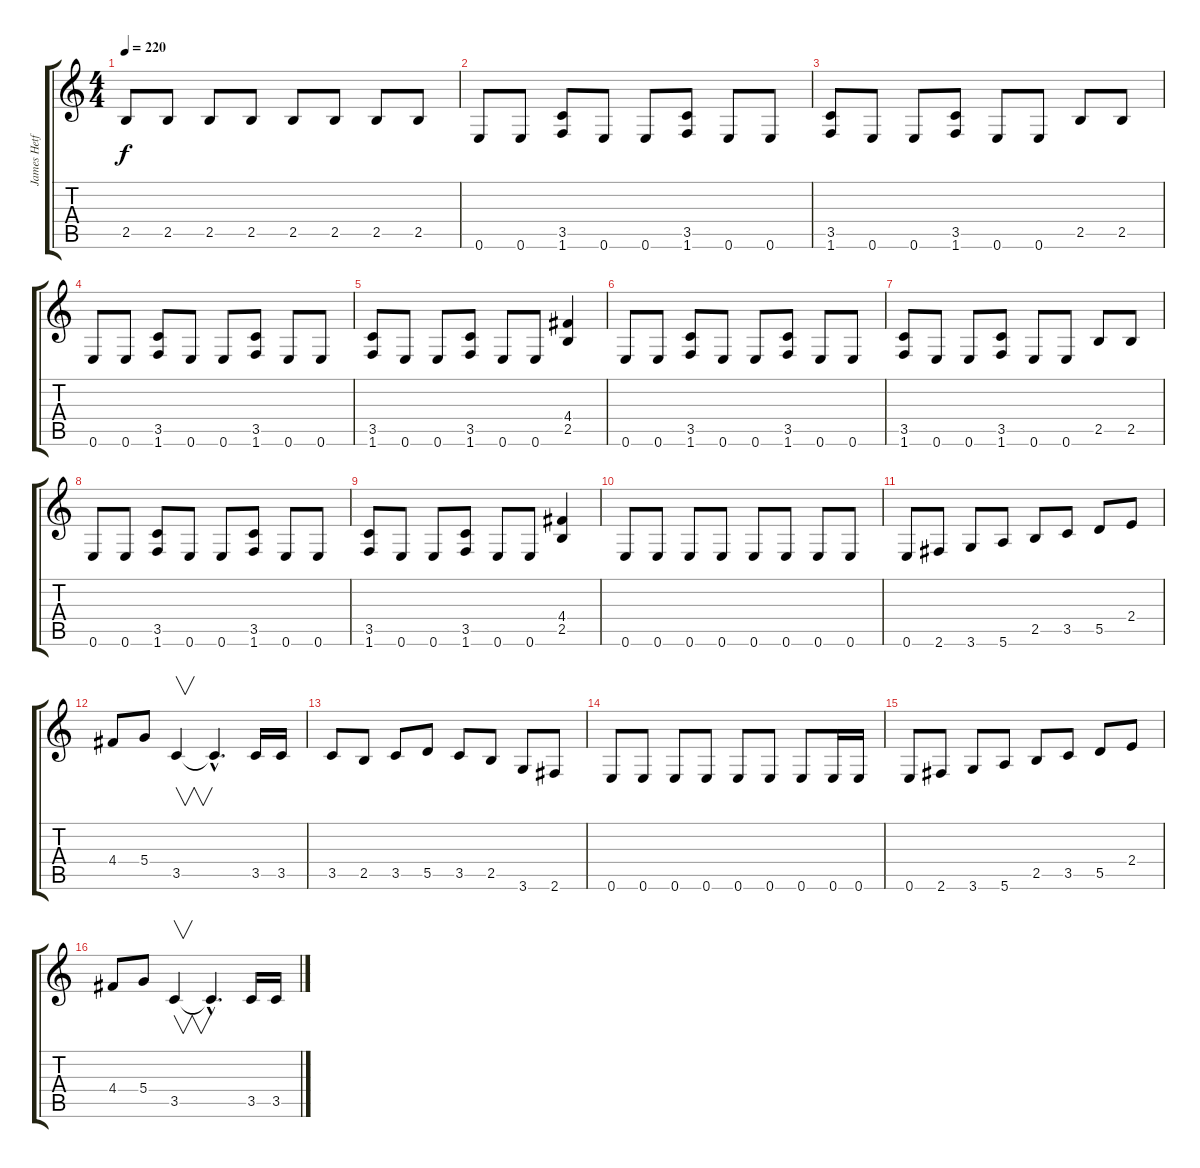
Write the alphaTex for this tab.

\track ("James Hetfield Distortion" "James Hetf") {instrument distortionguitar}
\staff {score tabs}
\tuning (E4 B3 G3 D3 A2 E2) {hide}
\ts (4 4)
\tempo 220
\clef g2
\ks c
2.5.8{dy f} 2.5.8 2.5.8 2.5.8 2.5.8 2.5.8 2.5.8 2.5.8 |
0.6.8{volume 14} 0.6.8 (3.5 1.6).8 0.6.8 0.6.8 (3.5 1.6).8 0.6.8 0.6.8 |
(3.5 1.6).8 0.6.8 0.6.8 (3.5 1.6).8 0.6.8 0.6.8 2.5.8 2.5.8 |
0.6.8 0.6.8 (3.5 1.6).8 0.6.8 0.6.8 (3.5 1.6).8 0.6.8 0.6.8 |
(3.5 1.6).8 0.6.8 0.6.8 (3.5 1.6).8 0.6.8 0.6.8 (4.4 2.5).4 |
0.6.8 0.6.8 (3.5 1.6).8 0.6.8 0.6.8 (3.5 1.6).8 0.6.8 0.6.8 |
(3.5 1.6).8 0.6.8 0.6.8 (3.5 1.6).8 0.6.8 0.6.8 2.5.8 2.5.8 |
0.6.8 0.6.8 (3.5 1.6).8 0.6.8 0.6.8 (3.5 1.6).8 0.6.8 0.6.8 |
(3.5 1.6).8 0.6.8 0.6.8 (3.5 1.6).8 0.6.8 0.6.8 (4.4 2.5).4 |
0.6.8 0.6.8 0.6.8 0.6.8 0.6.8 0.6.8 0.6.8 0.6.8 |
0.6.8 2.6.8 3.6.8 5.6.8 2.5.8 3.5.8 5.5.8 2.4.8 |
4.4.8 5.4.8 3.5.4{v} 3.5{hac t}.4{d} 3.5.16 3.5.16 |
3.5.8 2.5.8 3.5.8 5.5.8 3.5.8 2.5.8 3.6.8 2.6.8 |
0.6.8 0.6.8 0.6.8 0.6.8 0.6.8 0.6.8 0.6.8 0.6.16 0.6.16 |
0.6.8 2.6.8 3.6.8 5.6.8 2.5.8 3.5.8 5.5.8 2.4.8 |
4.4.8 5.4.8 3.5.4{v} 3.5{hac t}.4{d} 3.5.16 3.5.16
